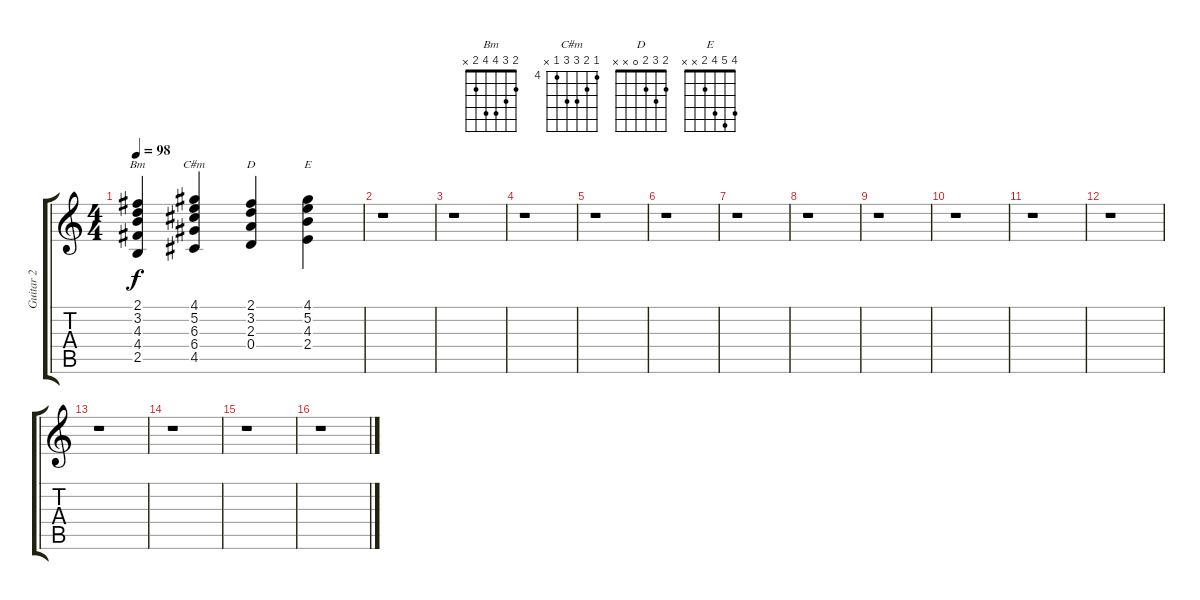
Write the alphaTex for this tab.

\track ("Guitar 2" "Guitar 2") {instrument overdrivenguitar}
\staff {score tabs}
\tuning (E4 B3 G3 D3 A2 E2) {hide}
\chord ("Bm" 2 3 4 4 2 x)
\chord ("C#m" 4 5 6 6 4 x) {firstfret 4}
\chord ("D" 2 3 2 0 x x)
\chord ("E" 4 5 4 2 x x)
\ts (4 4)
\tempo 98
\clef g2
\ks c
(2.1 3.2 4.3 4.4 2.5).4{ch "Bm" dy f} (4.1 5.2 6.3 6.4 4.5).4{ch "C#m"} (2.1 3.2 2.3 0.4).4{ch "D"} (4.1 5.2 4.3 2.4).4{ch "E"} |
r.1 |
r.1 |
r.1 |
r.1 |
r.1 |
r.1 |
r.1 |
r.1 |
r.1 |
r.1 |
r.1 |
r.1 |
r.1 |
r.1 |
r.1
